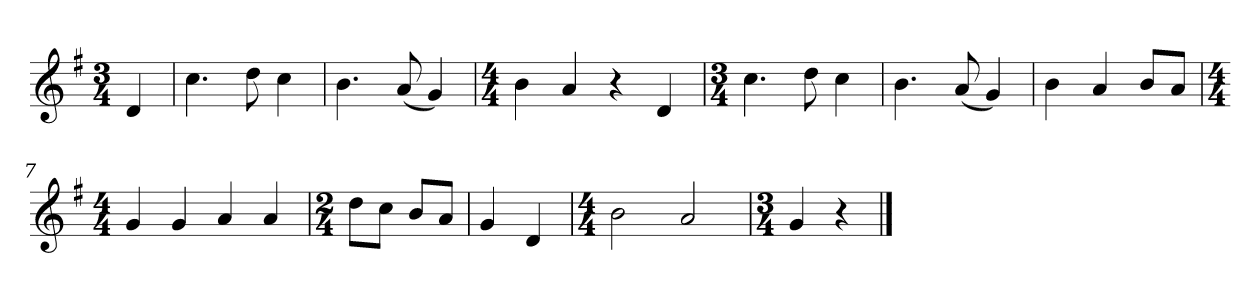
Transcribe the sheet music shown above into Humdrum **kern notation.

**kern
*part1
*staff1
*k[f#]
*M3/4
*MM120
=
4d
=1
4.cc
8dd
4cc
=2
4.b
(8a
4g)
=3
*M4/4
4b
4a
4r
4d
=4
*M3/4
4.cc
8dd
4cc
=5
4.b
(8a
4g)
=6
4b
4a
8bL
8aJ
=7
*M4/4
4g
4g
4a
4a
=8
*M2/4
8ddL
8ccJ
8bL
8aJ
=9
4g
4d
=10
*M4/4
2b
2a
=11
*M3/4
4g
4r
==
*-
